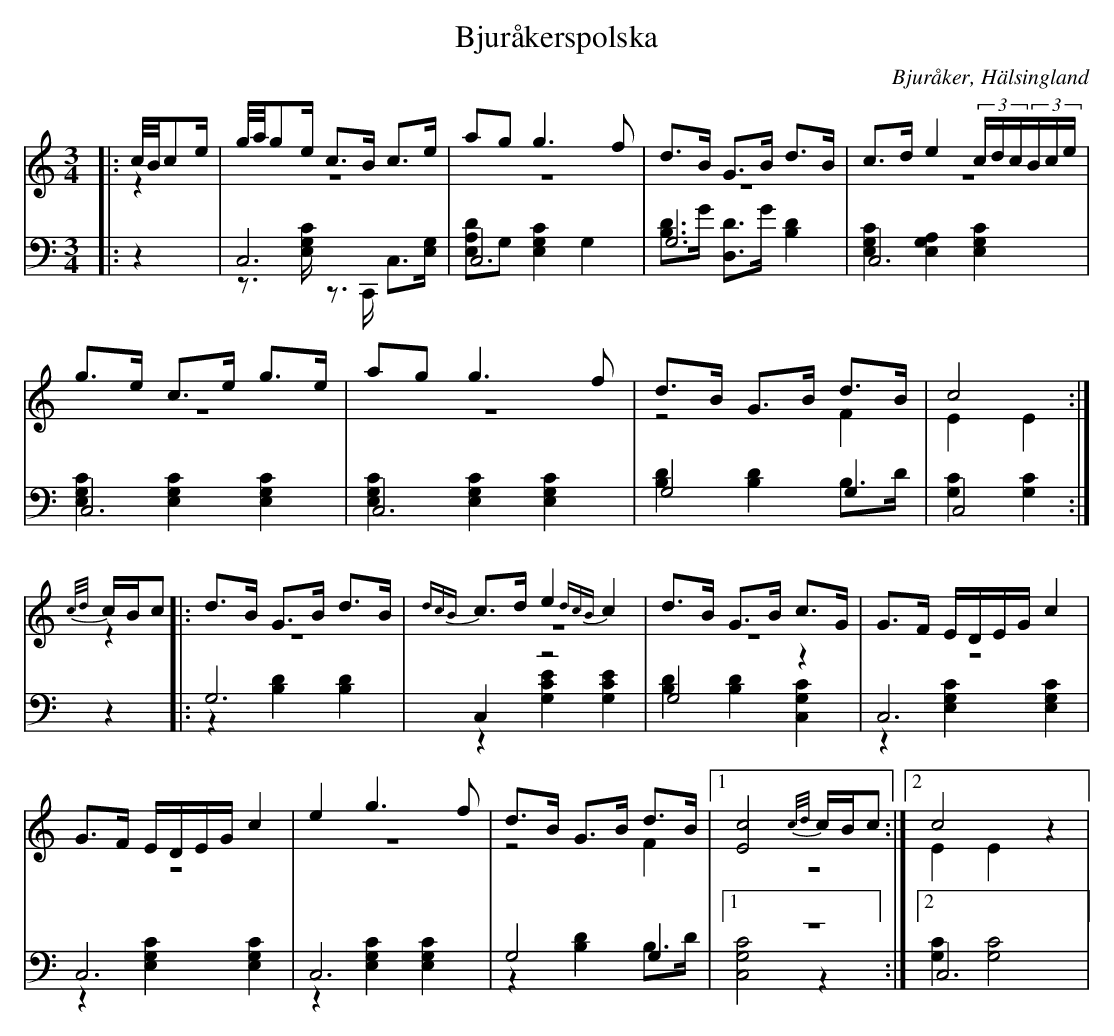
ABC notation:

X:1
T: Bjuråkerspolska
O: Bjuråker, Hälsingland
M: 3/4
L: 1/8
K: C
V:1
V:2 merge
V:3
V:4 merge
V:1
|:c//B//ce/|g//a//ge/ c>B c>e|ag g3 f|d>B G>B d>B|c>d e2 (3c/d/c/(3B/c/e/|
g>e c>e g>e|ag g3 f|d>B G>B d>B|c4:|
{c/d/}c/B/c |:d>B G>B d>B|{dcB}c>d e2 {dcB}c2|d>B G>B c>G|G>F E/D/E/G/ c2|
G>F E/D/E/G/ c2|e2 g3 f|d>B G>B d>B|1 [E4c4] {c/d/}c/B/c:|2 c4 z2|
V:2
|:z2|z6|z6|z6|z6|
z6|z6|z4 F2|E2 E2:|
z2|:z6|z6|z6|z6|
 z6|z6|z4 F2|1 z6:|2 E2 E2 z2|
V:3 clef=bass
|:z2|C,6|C,6|G,6|C,6|
C,6|C,6|G,4 G,2|C,4:|
z2|:G,6|C,2 z4|G,4 z2|C,6|
 C,6|C,6|G,4 G,2|1 z6:|2 C,6|
V:4 clef=bass
|:z2|z>[E,G,C] z>C,, C,>[E,G,]|[E,A,D]G, [E,2G,2C2] G,2|[B,D]>G [D,D]>G [B,2D2]|[E,2G,2C2] [E,2G,2A,2] [E,2G,2C2]|
[E,2G,2C2] [E,2G,2C2] [E,2G,2C2]|[E,2G,2C2] [E,2G,2C2] [E,2G,2C2]|[B,2D2] [B,2D2] B,>D|[G,2C2][G,2C2]:|
z2|:z2 [B,2D2] [B,2D2]|z2 [G,2C2E2] [G,2C2E2]|[B,2D2][B,2D2] [C,2G,2C2]|z2 [E,2G,2C2] [E,2G,2C2]|
z2 [E,2G,2C2] [E,2G,2C2]|z2 [E,2G,2C2] [E,2G,2C2]|z2 [B,2D2] B,>D|1 [C,4G,4C4] z2:|2 [G,2C2] [G,4C4]|
